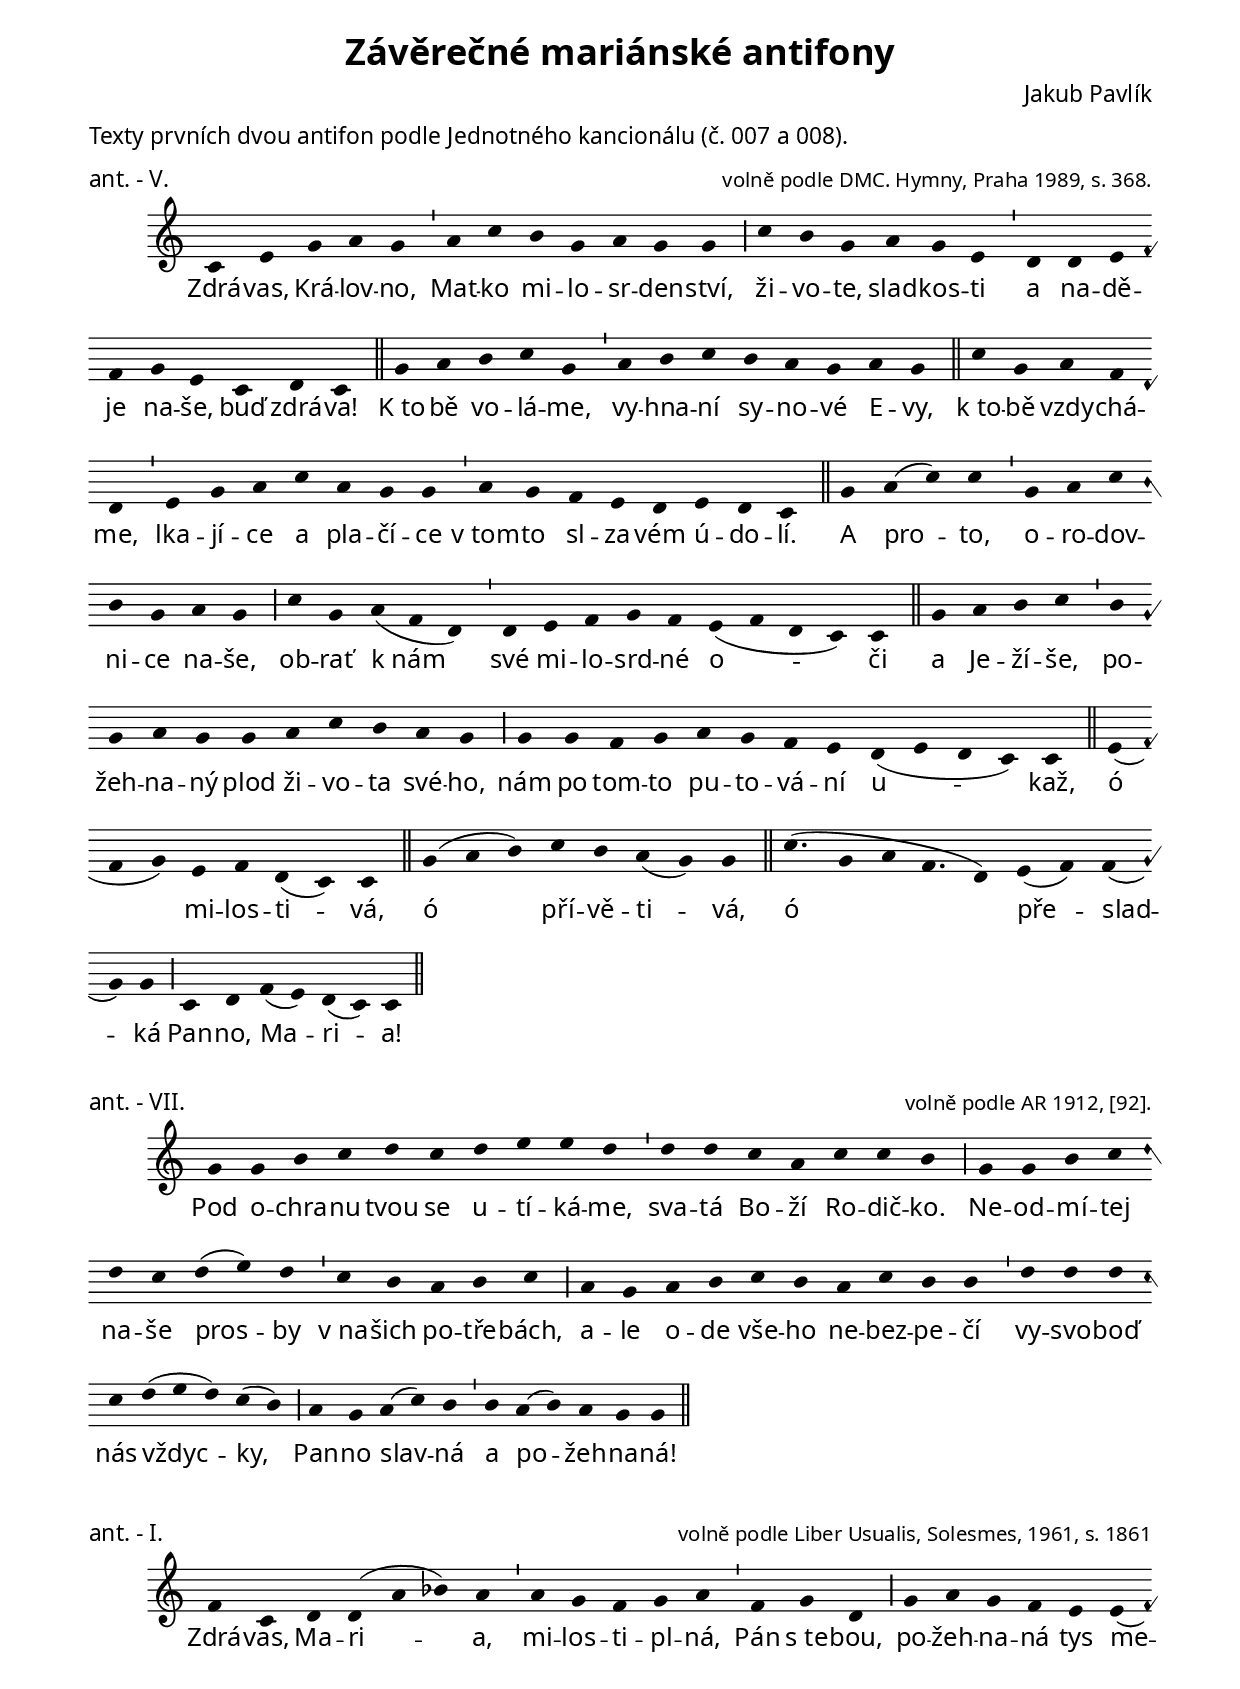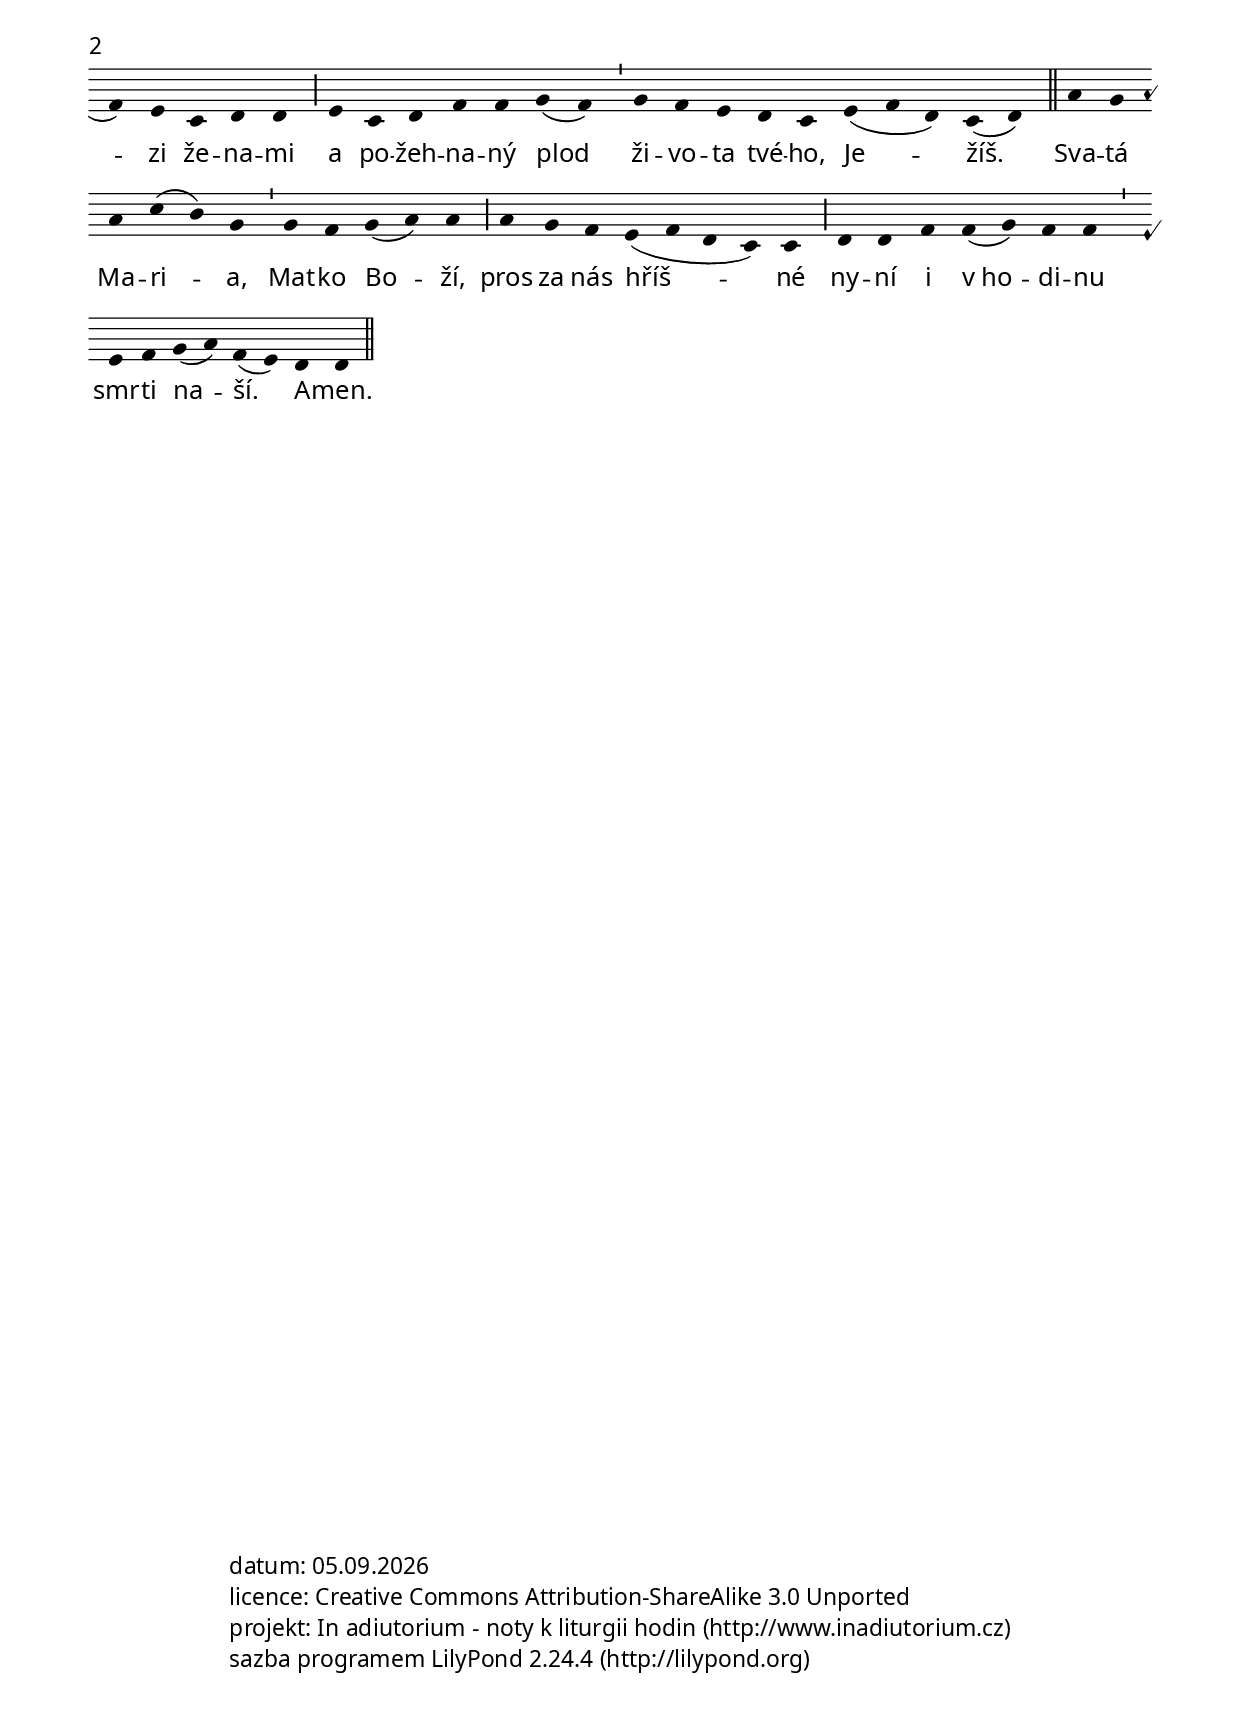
\version "2.17.24"

\header {
  title = "Závěrečné mariánské antifony"
  composer = "Jakub Pavlík"
}

\include "spolecne.ly"

\markup\justify{
  Texty prvních dvou antifon podle Jednotného kancionálu (č. 007 a 008).
}

\score {
  \relative c' {
    \choralniRezim
    c4 e g a g \barMin
    a c b g a g g \barMaior
    c b g a g e \barMin
    d d e f g e c d c \barFinalis

    g' a b c g \barMin
    a b c b a g a g \barFinalis
    c g a f d \barMin
    e g a c a g g \barMin
    a g f e d e d c \barFinalis

    g' a( c) c \barMin g a c b g a g \barMaior
    c g a( f d) \barMin d e f g f e( f d c) c \barFinalis

    g' a b c \barMin b g a g g a c b a g \barMaior
    g g f g a g f e d( e d c) c \barFinalis

    e( f g) e f d( c) c \barFinalis

    g'( a b) c b a( g) g \barFinalis

    c4.( g4 a f4. d4) e( f) f( g) g \barMaior
    c, d f( e) d( c) c \barFinalis
  }
  \addlyrics {
    Zdrá -- vas, Krá -- lov -- no,
    Mat -- ko mi -- lo -- sr -- den -- ství,
    ži -- vo -- te, slad -- kos -- ti
    a na -- dě -- je na -- še, buď zdrá -- va!

    K_to -- bě vo -- lá -- me,
    vy -- hna -- ní sy -- no -- vé E -- vy,

    k_to -- bě vzdy -- chá -- me,
    lka -- jí -- ce a pla -- čí -- ce
    v_tom -- to sl -- za -- vém ú -- do -- lí.

    A pro -- to, o -- ro -- dov -- ni -- ce na -- še,
    ob -- rať k_nám své mi -- lo -- srd -- né o -- či

    a Je -- ží -- še,
    po -- žeh -- na -- ný plod ži -- vo -- ta své -- ho,
    nám po tom -- to pu -- to -- vá -- ní u -- kaž,

    ó mi -- los -- ti -- vá,

    ó pří -- vě -- ti -- vá,

    ó pře -- slad -- ká Pan -- no, Ma -- ri -- a!
  }
  \header {
    fons_externus = "volně podle DMC. Hymny, Praha 1989, s. 368."
    quid = "ant."
    modus = "V"
    differentia = ""
    psalmus = ""
    poet = "Jednotný kancionál (30. vyd., 2004) 007"
    placet = "trochu divné je _K tobě voláme_; _lkajíce_ se mi těžko zpívá; _slzavém údolí_ je takové fádní až hrubé"
    id = "salve"
    piece = \markup {\sestavTitulekBezZalmu}
  }
}

\score {
  \relative c'' {
    \choralniRezim
    g4 g b c d c d e e d \barMin
    d d c a c c b \barMaior
    g g b c d c d( e) d \barMin
    c b a b c \barMaior
    a g a b c b a c b b \barMin
    d d d c d( e d) c( b) \barMaior
    a g a( c) b \barMin b a( b) a g g \barFinalis
  }
  \addlyrics {
    Pod o -- chra -- nu tvou se u -- tí -- ká -- me,
    sva -- tá Bo -- ží Ro -- dič -- ko.
    Ne -- od -- mí -- tej na -- še pros -- by
    v_na -- šich po -- tře -- bách,
    a -- le o -- de vše -- ho ne -- bez -- pe -- čí
    vy -- svo -- boď nás vždyc -- ky,
    Pan -- no slav -- ná a po -- žeh -- na -- ná!
  }
  \header {
    fons_externus = "volně podle AR 1912, [92]."
    quid = "ant."
    modus = "VII"
    differentia = ""
    psalmus = ""
    poet = "Jednotný kancionál (30. vyd., 2004) 008 - jen první část, odpovídající tomu, co jako text mariánské antifony uvádí DMC"
    id = "subtuum"
    piece = \markup {\sestavTitulekBezZalmu}
  }
}

\score {
  \relative c' {
    \choralniRezim
    f4 c d d( a' bes) a \barMin
    a g f g a \barMin
    f g d \barMaior

    g a g f e e( f) e c d d \barMaior
    e c d f f g( f) \barMin
    g f e d c e( f d) c( d) \barFinalis

    a'4 g a c( b) g \barMin
    g f g( a) a \barMaior
    a g f e( f d c) c \barMaior
    d d f f( g) f f \barMin
    e f g( a) f( e) d d \barFinalis
  }
  \addlyrics {
    Zdrá -- vas, Ma -- ri -- a,
    mi -- los -- ti -- pl -- ná,
    Pán s_te -- bou,

    po -- žeh -- na -- ná tys me -- zi že -- na -- mi
    a po -- žeh -- na -- ný plod
    ži -- vo -- ta tvé -- ho, Je -- žíš.

    Sva -- tá Ma -- ri -- a,
    Mat -- ko Bo -- ží,
    pros za nás hříš -- né
    ny -- ní i v_ho -- di -- nu
    smr -- ti na -- ší. A -- men.
  }
  \header {
    fons_externus = "volně podle Liber Usualis, Solesmes, 1961, s. 1861"
    % http://gregobase.selapa.net/chant.php?id=1860
    quid = "ant."
    modus = "I"
    differentia = ""
    psalmus = ""
    fial = "sanktoral/1208pmpocatebezposkvrny.ly#2ne-amag?delsi_text"
    id = "avemaria"
    piece = \markup {\sestavTitulekBezZalmu}
  }
}